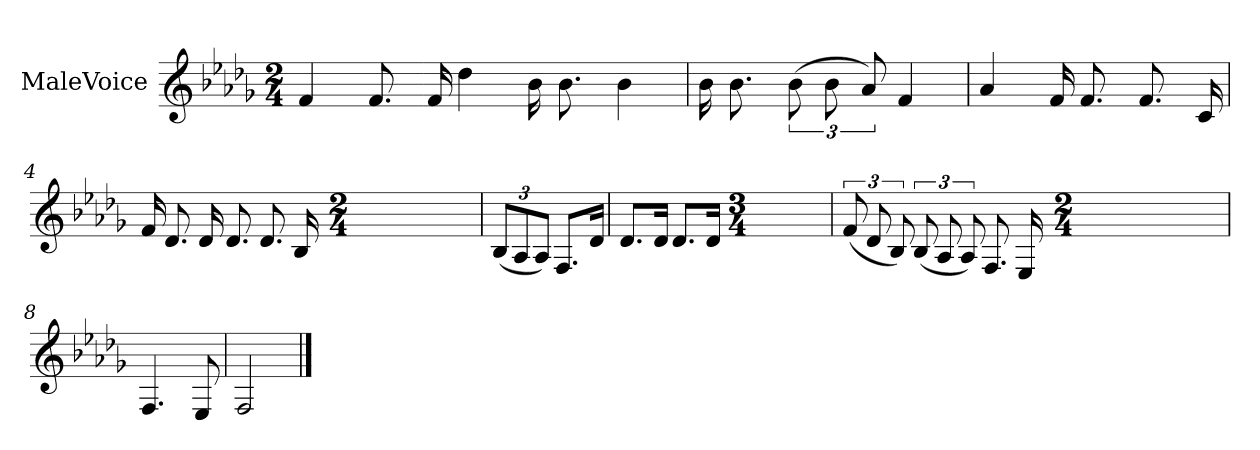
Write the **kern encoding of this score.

**kern
*part1
*staff1
*I"MaleVoice
*clefG2
*k[b-e-a-d-g-]
*M2/4
*MM80
=1
4f
8.f
16f
4dd-
16b-
8.b-
4b-
=2
16b-
8.b-
(12b-
12b-
12a-)
4f
=3
4a-
16f
8.f
8.f
16c
=4
16f
8.d-
16d-
8.d-
8.d-
16B-
*M2/4
=5
(12B-/L
12A-/
12A-/J)
8.F/L
16d-/Jk
=6
8.d-/L
16d-/Jk
8.d-/L
16d-/Jk
*M3/4
=7
(12f
12d-
12B-)
(12B-
12A-
12A-)
8.F
16E-
*M2/4
=8
4.F
8E-
=9
2F
==
*-
